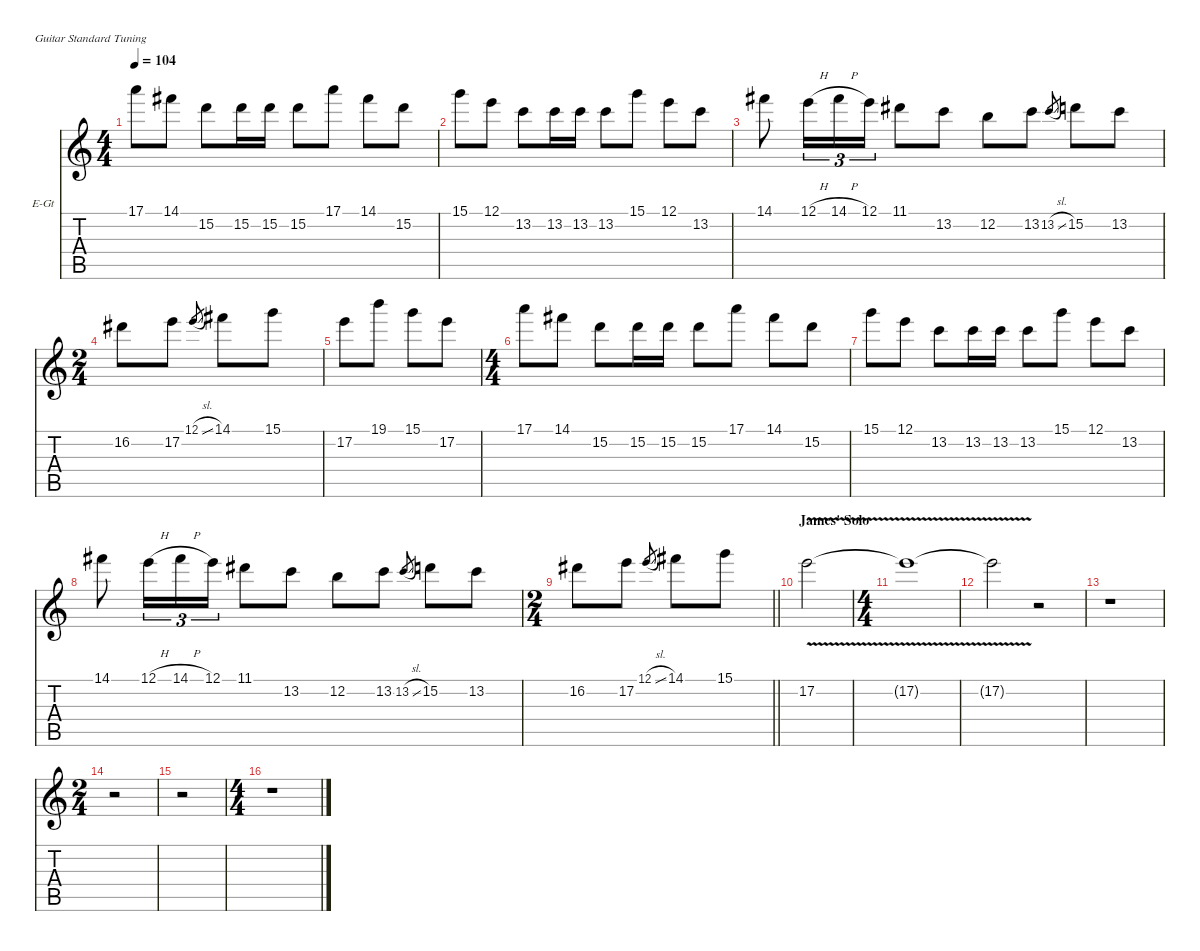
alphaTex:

\hideDynamics
\bracketExtendMode nobrackets
\firstSystemTrackNameOrientation horizontal
\otherSystemsTrackNameOrientation horizontal
\track ("Kirk Hammett" "E-Gt") {instrument distortionguitar}
\staff {score tabs}
\tuning (E4 B3 G3 D3 A2 E2)
\ts (4 4)
\beaming (8 2 2 2 2)
\tempo 104
\clef g2
\ks c
17.1.8{dy f} 14.1{acc #}.8 15.2.8 15.2.16 15.2.16 15.2.8 17.1.8 14.1{acc #}.8 15.2.8 |
15.1.8 12.1.8 13.2.8 13.2.16 13.2.16 13.2.8 15.1.8 12.1.8 13.2.8 |
14.1{acc #}.8 12.1{h}.16{tu (3 2)} 14.1{h acc #}.16{tu (3 2)} 12.1.16{tu (3 2)} 11.1{acc #}.8 13.2.8 12.2.8 13.2.8 13.2{sl}.8{gr dy mf} 15.2.8{dy f} 13.2.8 |
\ts (2 4)
\beaming (8 2 2)
16.2{acc #}.8 17.2.8 12.1{sl}.8{gr dy mf} 14.1{acc #}.8{dy f} 15.1.8 |
17.2.8 19.1.8 15.1.8 17.2.8 |
\ts (4 4)
\beaming (8 2 2 2 2)
17.1.8 14.1{acc #}.8 15.2.8 15.2.16 15.2.16 15.2.8 17.1.8 14.1{acc #}.8 15.2.8 |
15.1.8 12.1.8 13.2.8 13.2.16 13.2.16 13.2.8 15.1.8 12.1.8 13.2.8 |
14.1{acc #}.8 12.1{h}.16{tu (3 2)} 14.1{h acc #}.16{tu (3 2)} 12.1.16{tu (3 2)} 11.1{acc #}.8 13.2.8 12.2.8 13.2.8 13.2{sl}.8{gr dy mf} 15.2.8{dy f} 13.2.8 |
\ts (2 4)
\beaming (8 2 2)
\barLineRight lightlight
16.2{acc #}.8 17.2.8 12.1{sl}.8{gr dy mf} 14.1{acc #}.8{dy f} 15.1.8 |
\section ("" "James' Solo")
17.2{v}.2 |
\ts (4 4)
\beaming (8 2 2 2 2)
17.2{v t}.1 |
17.2{v t}.2 r.2 |
r.1 |
\ts (2 4)
\beaming (8 2 2)
r.2 |
r.2 |
\ts (4 4)
\beaming (8 2 2 2 2)
r.1
